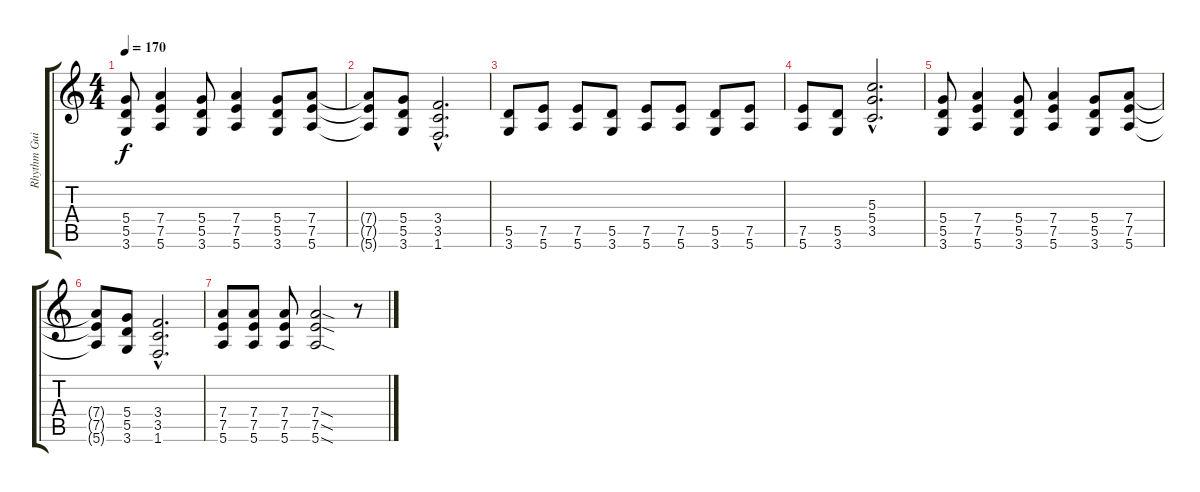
\track ("Rhythm Guitar 2" "Rhythm Gui") {instrument overdrivenguitar}
\staff {score tabs}
\tuning (E4 B3 G3 D3 A2 E2) {hide}
\ts (4 4)
\tempo 170
\clef g2
\ks c
(5.4 5.5 3.6).8{dy f} (7.4 7.5 5.6).4 (5.4 5.5 3.6).8 (7.4 7.5 5.6).4 (5.4 5.5 3.6).8 (7.4 7.5 5.6).8 |
(7.4{t} 7.5{t} 5.6{t}).8 (5.4 5.5 3.6).8 (3.4{hac} 3.5{hac} 1.6{hac}).2{d} |
(5.5 3.6).8 (7.5 5.6).8 (7.5 5.6).8 (5.5 3.6).8 (7.5 5.6).8 (7.5 5.6).8 (5.5 3.6).8 (7.5 5.6).8 |
(7.5 5.6).8 (5.5 3.6).8 (5.3{hac} 5.4{hac} 3.5{hac}).2{d} |
(5.4 5.5 3.6).8 (7.4 7.5 5.6).4 (5.4 5.5 3.6).8 (7.4 7.5 5.6).4 (5.4 5.5 3.6).8 (7.4 7.5 5.6).8 |
(7.4{t} 7.5{t} 5.6{t}).8 (5.4 5.5 3.6).8 (3.4{hac} 3.5{hac} 1.6{hac}).2{d} |
(7.4 7.5 5.6).8 (7.4 7.5 5.6).8 (7.4 7.5 5.6).8 (7.4{sod} 7.5{sod} 5.6{sod}).2 r.8
